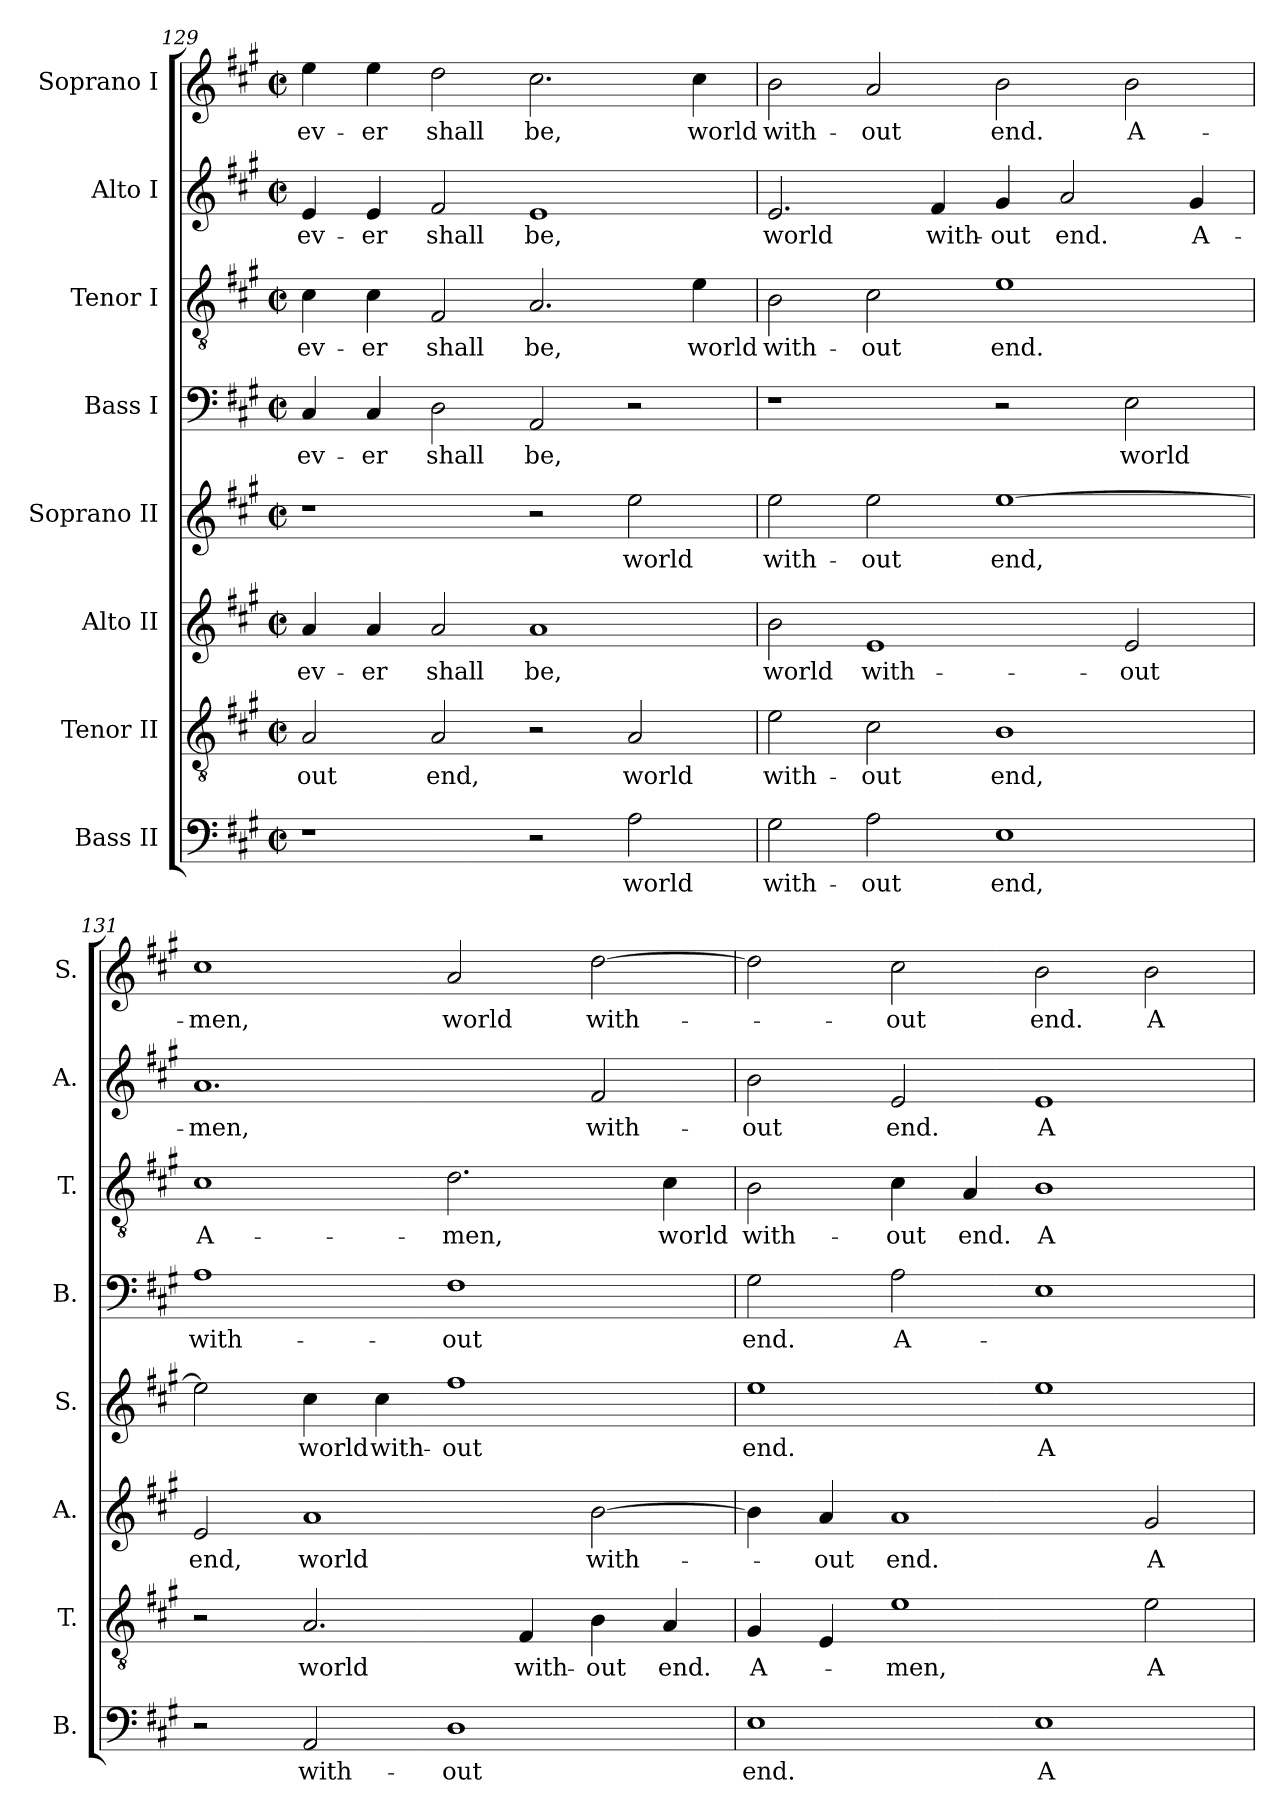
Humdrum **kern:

**kern	**text	**kern	**text	**kern	**text	**kern	**text	**kern	**text	**kern	**text	**kern	**text	**kern	**text
*part8	*part8	*part7	*part7	*part6	*part6	*part5	*part5	*part4	*part4	*part3	*part3	*part2	*part2	*part1	*part1
*staff8	*staff8	*staff7	*staff7	*staff6	*staff6	*staff5	*staff5	*staff4	*staff4	*staff3	*staff3	*staff2	*staff2	*staff1	*staff1
*I"Bass II	*	*I"Tenor II	*	*I"Alto II	*	*I"Soprano II	*	*I"Bass I	*	*I"Tenor I	*	*I"Alto I	*	*I"Soprano I	*
*I'B.	*	*I'T.	*	*I'A.	*	*I'S.	*	*I'B.	*	*I'T.	*	*I'A.	*	*I'S.	*
*clefF4	*	*clefGv2	*	*clefG2	*	*clefG2	*	*clefF4	*	*clefGv2	*	*clefG2	*	*clefG2	*
*	*	*ITrd7c12	*	*	*	*	*	*	*	*ITrd7c12	*	*	*	*	*
*k[f#c#g#]	*	*k[f#c#g#]	*	*k[f#c#g#]	*	*k[f#c#g#]	*	*k[f#c#g#]	*	*k[f#c#g#]	*	*k[f#c#g#]	*	*k[f#c#g#]	*
*A:	*	*A:	*	*A:	*	*A:	*	*A:	*	*A:	*	*A:	*	*A:	*
*M2/2	*	*M2/2	*	*M2/2	*	*M2/2	*	*M2/2	*	*M2/2	*	*M2/2	*	*M2/2	*
*met(c|)	*	*met(c|)	*	*met(c|)	*	*met(c|)	*	*met(c|)	*	*met(c|)	*	*met(c|)	*	*met(c|)	*
=129	=129	=129	=129	=129	=129	=129	=129	=129	=129	=129	=129	=129	=129	=129	=129
!	!	!	!LO:LY:b	!	!LO:LY:b	!	!	!	!LO:LY:b	!	!LO:LY:b	!	!LO:LY:b	!	!LO:LY:b
1r	.	2AA/	-out	4a/	ev-	1r	.	4C#/	ev-	4C#\	ev-	4e/	ev-	4ee\	ev-
!	!	!	!	!	!LO:LY:b	!	!	!	!LO:LY:b	!	!LO:LY:b	!	!LO:LY:b	!	!LO:LY:b
.	.	.	.	4a/	-er	.	.	4C#/	-er	4C#\	-er	4e/	-er	4ee\	-er
!	!	!	!LO:LY:b	!	!LO:LY:b	!	!	!	!LO:LY:b	!	!LO:LY:b	!	!LO:LY:b	!	!LO:LY:b
.	.	2AA/	end,	2a/	shall	.	.	2D\	shall	2FF#/	shall	2f#/	shall	2dd\	shall
!	!	!	!	!	!LO:LY:b	!	!	!	!LO:LY:b	!	!LO:LY:b	!	!LO:LY:b	!	!LO:LY:b
2r	.	2r	.	1a	be,	2r	.	2AA/	be,	2.AA/	be,	1e	be,	2.cc#\	be,
!	!LO:LY:b	!	!LO:LY:b	!	!	!	!LO:LY:b	!	!	!	!	!	!	!	!
2A\	world	2AA/	world	.	.	2ee\	world	2r	.	.	.	.	.	.	.
!	!	!	!	!	!	!	!	!	!	!	!LO:LY:b	!	!	!	!LO:LY:b
.	.	.	.	.	.	.	.	.	.	4E\	world	.	.	4cc#\	world
!!LO:PB:g=z
=130	=130	=130	=130	=130	=130	=130	=130	=130	=130	=130	=130	=130	=130	=130	=130
!	!LO:LY:b	!	!LO:LY:b	!	!LO:LY:b	!	!LO:LY:b	!	!	!	!LO:LY:b	!	!LO:LY:b	!	!LO:LY:b
2G#\	with-	2E\	with-	2b\	world	2ee\	with-	1r	.	2BB\	with-	2.e/	world	2b\	with-
!	!LO:LY:b	!	!LO:LY:b	!	!LO:LY:b	!	!LO:LY:b	!	!	!	!LO:LY:b	!	!	!	!LO:LY:b
2A\	-out	2C#\	-out	1e	with-	2ee\	-out	.	.	2C#\	-out	.	.	2a/	-out
!	!	!	!	!	!	!	!	!	!	!	!	!	!LO:LY:b	!	!
.	.	.	.	.	.	.	.	.	.	.	.	4f#/	with-	.	.
!	!LO:LY:b	!	!LO:LY:b	!	!	!	!LO:LY:b	!	!	!	!LO:LY:b	!	!LO:LY:b	!	!LO:LY:b
1E	end,	1BB	end,	.	.	[>1ee	end,	2r	.	1E	end.	4g#/	-out	2b\	end.
!	!	!	!	!	!	!	!	!	!	!	!	!	!LO:LY:b	!	!
.	.	.	.	.	.	.	.	.	.	.	.	2a/	end.	.	.
!	!	!	!	!	!LO:LY:b	!	!	!	!LO:LY:b	!	!	!	!	!	!LO:LY:b
.	.	.	.	2e/	-out	.	.	2E\	world	.	.	.	.	2b\	A-
!	!	!	!	!	!	!	!	!	!	!	!	!	!LO:LY:b	!	!
.	.	.	.	.	.	.	.	.	.	.	.	4g#/	A-	.	.
=131	=131	=131	=131	=131	=131	=131	=131	=131	=131	=131	=131	=131	=131	=131	=131
!	!	!	!	!	!LO:LY:b	!	!	!	!LO:LY:b	!	!LO:LY:b	!	!LO:LY:b	!	!LO:LY:b
2r	.	2r	.	2e/	end,	2ee\]	.	1A	with-	1C#	A-	1.a	-men,	1cc#	-men,
!	!LO:LY:b	!	!LO:LY:b	!	!LO:LY:b	!	!LO:LY:b	!	!	!	!	!	!	!	!
2AA/	with-	2.AA/	world	1a	world	4cc#\	world	.	.	.	.	.	.	.	.
!	!	!	!	!	!	!	!LO:LY:b	!	!	!	!	!	!	!	!
.	.	.	.	.	.	4cc#\	with-	.	.	.	.	.	.	.	.
!	!LO:LY:b	!	!	!	!	!	!LO:LY:b	!	!LO:LY:b	!	!LO:LY:b	!	!	!	!LO:LY:b
1D	-out	.	.	.	.	1ff#	-out	1F#	-out	2.D\	-men,	.	.	2a/	world
!	!	!	!LO:LY:b	!	!	!	!	!	!	!	!	!	!	!	!
.	.	4FF#/	with-	.	.	.	.	.	.	.	.	.	.	.	.
!	!	!	!LO:LY:b	!	!LO:LY:b	!	!	!	!	!	!	!	!LO:LY:b	!	!LO:LY:b
.	.	4BB\	-out	[>2b\	with-	.	.	.	.	.	.	2f#/	with-	[>2dd\	with-
!	!	!	!LO:LY:b	!	!	!	!	!	!	!	!LO:LY:b	!	!	!	!
.	.	4AA/	end.	.	.	.	.	.	.	4C#\	world	.	.	.	.
=132	=132	=132	=132	=132	=132	=132	=132	=132	=132	=132	=132	=132	=132	=132	=132
!	!LO:LY:b	!	!LO:LY:b	!	!	!	!LO:LY:b	!	!LO:LY:b	!	!LO:LY:b	!	!LO:LY:b	!	!
1E	end.	4GG#/	A-	4b\]	.	1ee	end.	2G#\	end.	2BB\	with-	2b\	-out	2dd\]	.
!	!	!	!	!	!LO:LY:b	!	!	!	!	!	!	!	!	!	!
.	.	4EE/	.	4a/	-out	.	.	.	.	.	.	.	.	.	.
!	!	!	!LO:LY:b	!	!LO:LY:b	!	!	!	!LO:LY:b	!	!LO:LY:b	!	!LO:LY:b	!	!LO:LY:b
.	.	1E	-men,	1a	end.	.	.	2A\	A-	4C#\	-out	2e/	end.	2cc#\	-out
!	!	!	!	!	!	!	!	!	!	!	!LO:LY:b	!	!	!	!
.	.	.	.	.	.	.	.	.	.	4AA/	end.	.	.	.	.
!	!LO:LY:b	!	!	!	!	!	!LO:LY:b	!	!	!	!LO:LY:b	!	!LO:LY:b	!	!LO:LY:b
1E	A-	.	.	.	.	1ee	A-	1E	.	1BB	A-	1e	A-	2b\	end.
!	!	!	!LO:LY:b	!	!LO:LY:b	!	!	!	!	!	!	!	!	!	!LO:LY:b
.	.	2E\	A-	2g#/	A-	.	.	.	.	.	.	.	.	2b\	A-
=	=	=	=	=	=	=	=	=	=	=	=	=	=	=	=
*-	*-	*-	*-	*-	*-	*-	*-	*-	*-	*-	*-	*-	*-	*-	*-
